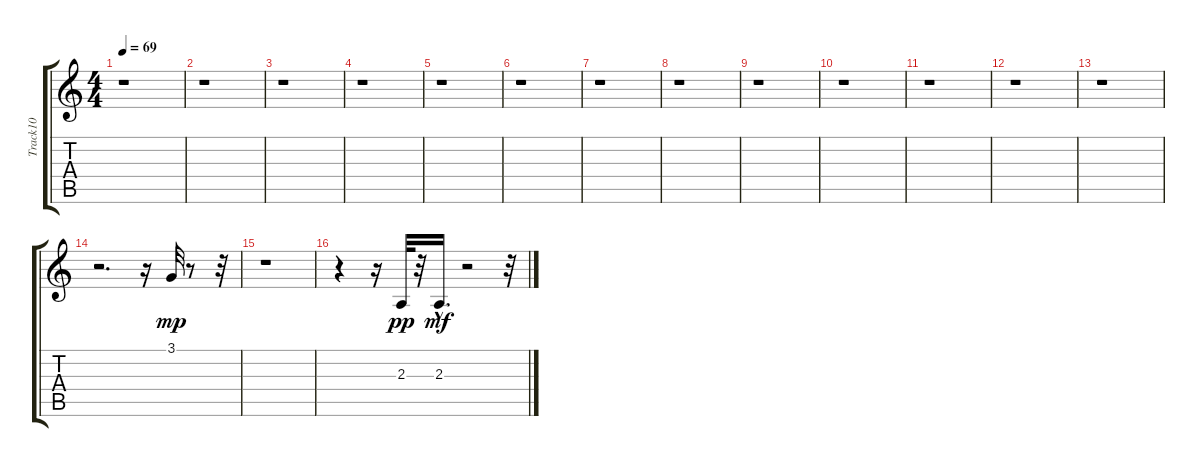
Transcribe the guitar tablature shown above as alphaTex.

\track ("Track10" "Track10") {instrument glockenspiel}
\staff {score tabs}
\tuning (E4 B3 G3 D3 A2 E2) {hide}
\ts (4 4)
\tempo 69
\clef g2
\ks c
r.1{dy mp instrument glockenspiel} |
r.1 |
r.1 |
r.1 |
r.1 |
r.1 |
r.1 |
r.1 |
r.1 |
r.1 |
r.1 |
r.1 |
r.1 |
r.2{d} r.16 3.1.32{volume 10 instrument guitarfretnoise} r.8 r.32 |
r.1 |
r.4 r.16 2.3.32{dy pp} r.32 2.3{hac}.16{d dy mf} r.2 r.32
